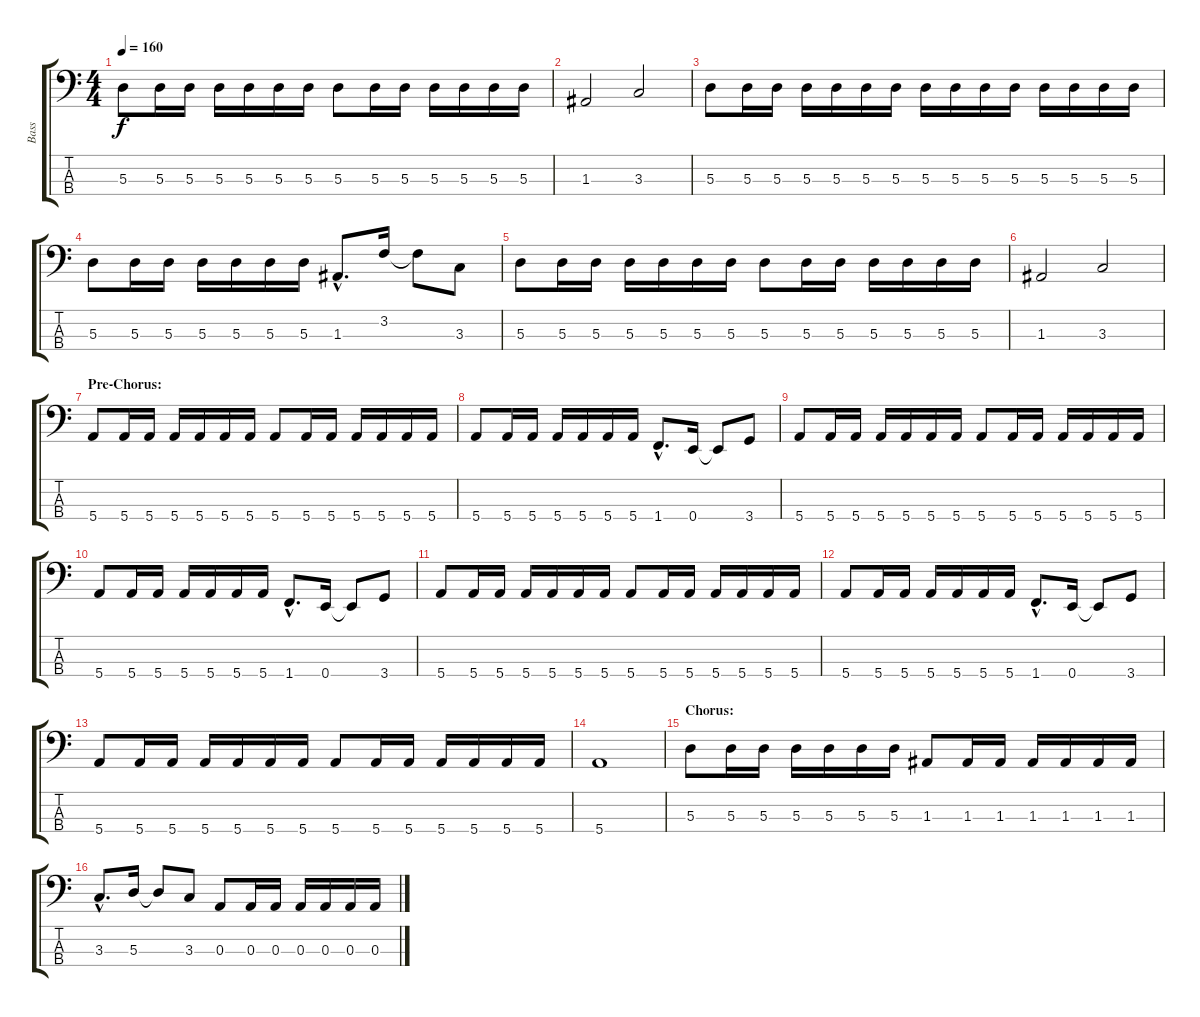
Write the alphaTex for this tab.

\track ("Bass" "Bass") {instrument electricbasspick}
\staff {score tabs}
\tuning (G2 D2 A1 E1) {hide}
\ts (4 4)
\tempo 160
\clef f4
\ks c
5.3.8{dy f} 5.3.16 5.3.16 5.3.16 5.3.16 5.3.16 5.3.16 5.3.8 5.3.16 5.3.16 5.3.16 5.3.16 5.3.16 5.3.16 |
1.3.2 3.3.2 |
5.3.8 5.3.16 5.3.16 5.3.16 5.3.16 5.3.16 5.3.16 5.3.16 5.3.16 5.3.16 5.3.16 5.3.16 5.3.16 5.3.16 5.3.16 |
5.3.8 5.3.16 5.3.16 5.3.16 5.3.16 5.3.16 5.3.16 1.3{hac}.8{d} 3.2.16 3.2{t}.8 3.3.8 |
5.3.8 5.3.16 5.3.16 5.3.16 5.3.16 5.3.16 5.3.16 5.3.8 5.3.16 5.3.16 5.3.16 5.3.16 5.3.16 5.3.16 |
1.3.2 3.3.2 |
\section ("" "Pre-Chorus:")
5.4.8 5.4.16 5.4.16 5.4.16 5.4.16 5.4.16 5.4.16 5.4.8 5.4.16 5.4.16 5.4.16 5.4.16 5.4.16 5.4.16 |
5.4.8 5.4.16 5.4.16 5.4.16 5.4.16 5.4.16 5.4.16 1.4{hac}.8{d} 0.4.16 0.4{t}.8 3.4.8 |
5.4.8 5.4.16 5.4.16 5.4.16 5.4.16 5.4.16 5.4.16 5.4.8 5.4.16 5.4.16 5.4.16 5.4.16 5.4.16 5.4.16 |
5.4.8 5.4.16 5.4.16 5.4.16 5.4.16 5.4.16 5.4.16 1.4{hac}.8{d} 0.4.16 0.4{t}.8 3.4.8 |
5.4.8 5.4.16 5.4.16 5.4.16 5.4.16 5.4.16 5.4.16 5.4.8 5.4.16 5.4.16 5.4.16 5.4.16 5.4.16 5.4.16 |
5.4.8 5.4.16 5.4.16 5.4.16 5.4.16 5.4.16 5.4.16 1.4{hac}.8{d} 0.4.16 0.4{t}.8 3.4.8 |
5.4.8 5.4.16 5.4.16 5.4.16 5.4.16 5.4.16 5.4.16 5.4.8 5.4.16 5.4.16 5.4.16 5.4.16 5.4.16 5.4.16 |
5.4.1 |
\section ("" "Chorus:")
5.3.8 5.3.16 5.3.16 5.3.16 5.3.16 5.3.16 5.3.16 1.3.8 1.3.16 1.3.16 1.3.16 1.3.16 1.3.16 1.3.16 |
3.3{hac}.8{d} 5.3.16 5.3{t}.8 3.3.8 0.3.8 0.3.16 0.3.16 0.3.16 0.3.16 0.3.16 0.3.16
